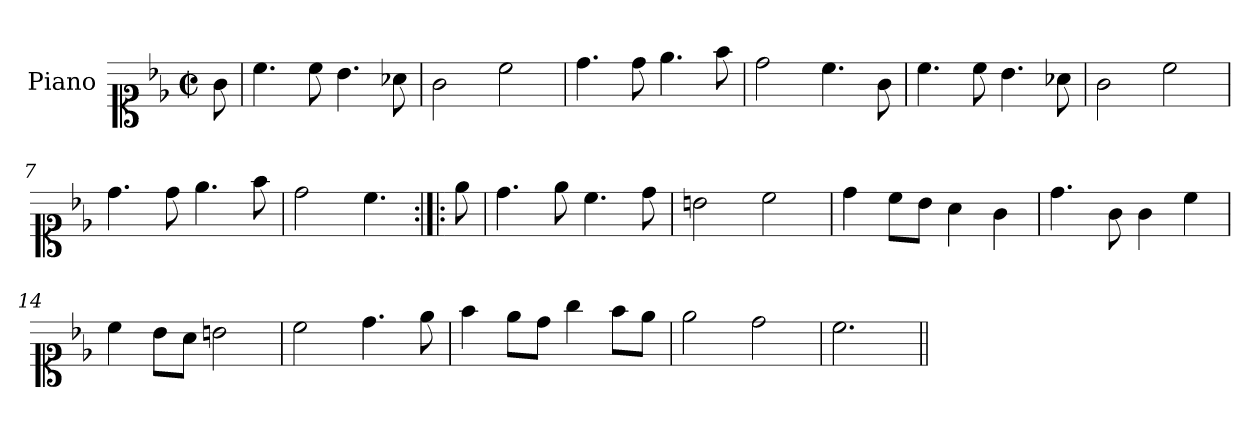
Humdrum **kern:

**kern
*part1
*staff1
*I"Piano
*I'Pno.
*clefC1
*k[b-e-]
*M2/2
*met(c|)
=
8g\
=1
4.cc\
8cc\
4.b-\
8a-X\
=2
2g\
2cc\
=3
4.dd\
8dd\
4.ee-\
8ff\
=4
2dd\
4.cc\
8g\
=5
4.cc\
8cc\
4.b-\
8a-X\
=6
2g\
2cc\
=7
4.dd\
8dd\
4.ee-\
8ff\
=8
2dd\
4.cc\
!!LO:LB:g=z
=9:|!|:
8ee-\
=10
4.dd\
8ee-\
4.cc\
8dd\
=11
2bn\
2cc\
=12
4dd\
8cc\L
8b-\J
4a\
4g\
=13
4.dd\
8g\
4g\
4cc\
=14
4cc\
8b-\L
8a\J
2bn\
=15
2cc\
4.dd\
8ee-\
=16
4ff\
8ee-\L
8dd\J
4gg\
8ff\L
8ee-\J
=17
2ee-\
2dd\
!!LO:LB:g=z
=18
2.cc\
=||
*-
